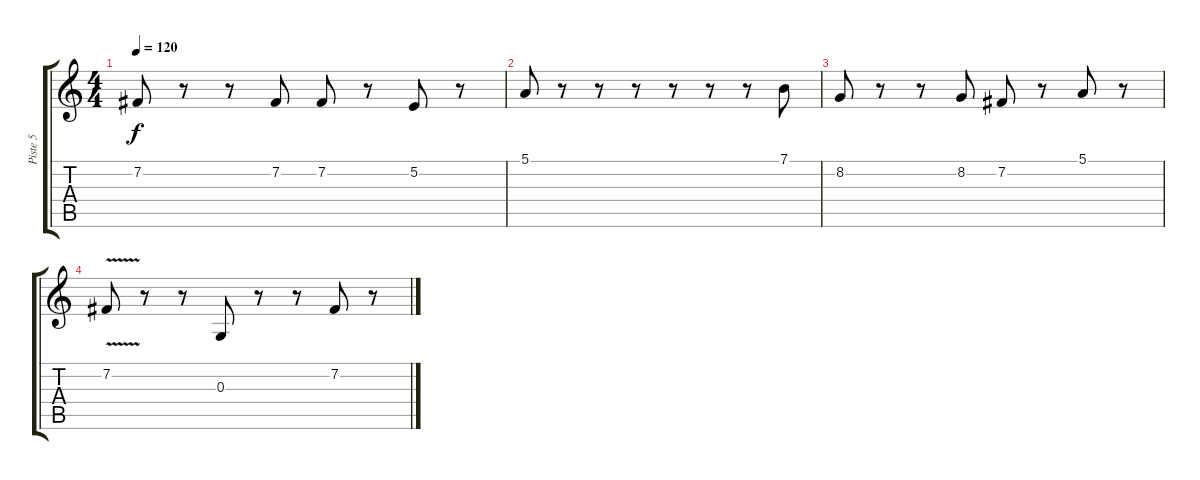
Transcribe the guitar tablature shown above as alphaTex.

\track ("Piste 5" "Piste 5") {instrument altosax}
\staff {score tabs}
\tuning (E4 B3 G3 D3 A2 E2) {hide}
\ts (4 4)
\tempo 120
\clef g2
\ks c
7.2.8{dy f} r.8 r.8 7.2.8 7.2.8 r.8 5.2.8 r.8 |
5.1.8 r.8 r.8 r.8 r.8 r.8 r.8 7.1.8 |
8.2.8 r.8 r.8 8.2.8 7.2.8 r.8 5.1.8 r.8 |
7.2{v}.8 r.8 r.8 0.3.8 r.8 r.8 7.2.8 r.8
